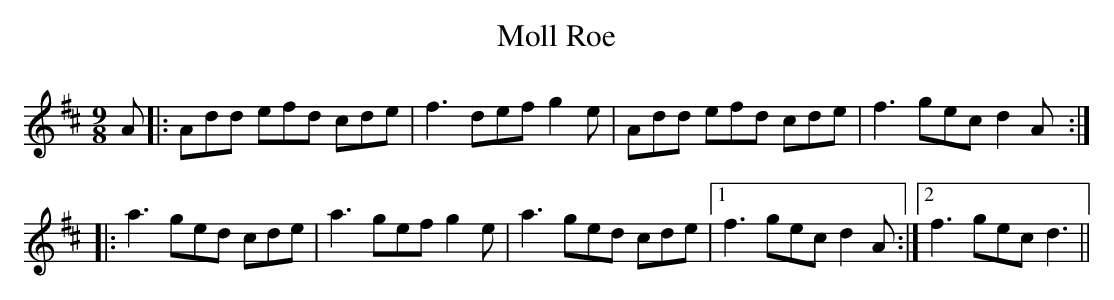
X:1
T: Moll Roe
M: 9/8
L: 1/8
K: Dmaj
A|:Add efd cde|f3 def g2e|Add efd cde|f3 gec d2A:|
|:a3 ged cde|a3 gef g2e|a3 ged cde|1 f3 gec d2A:|2 f3 gec d3||
